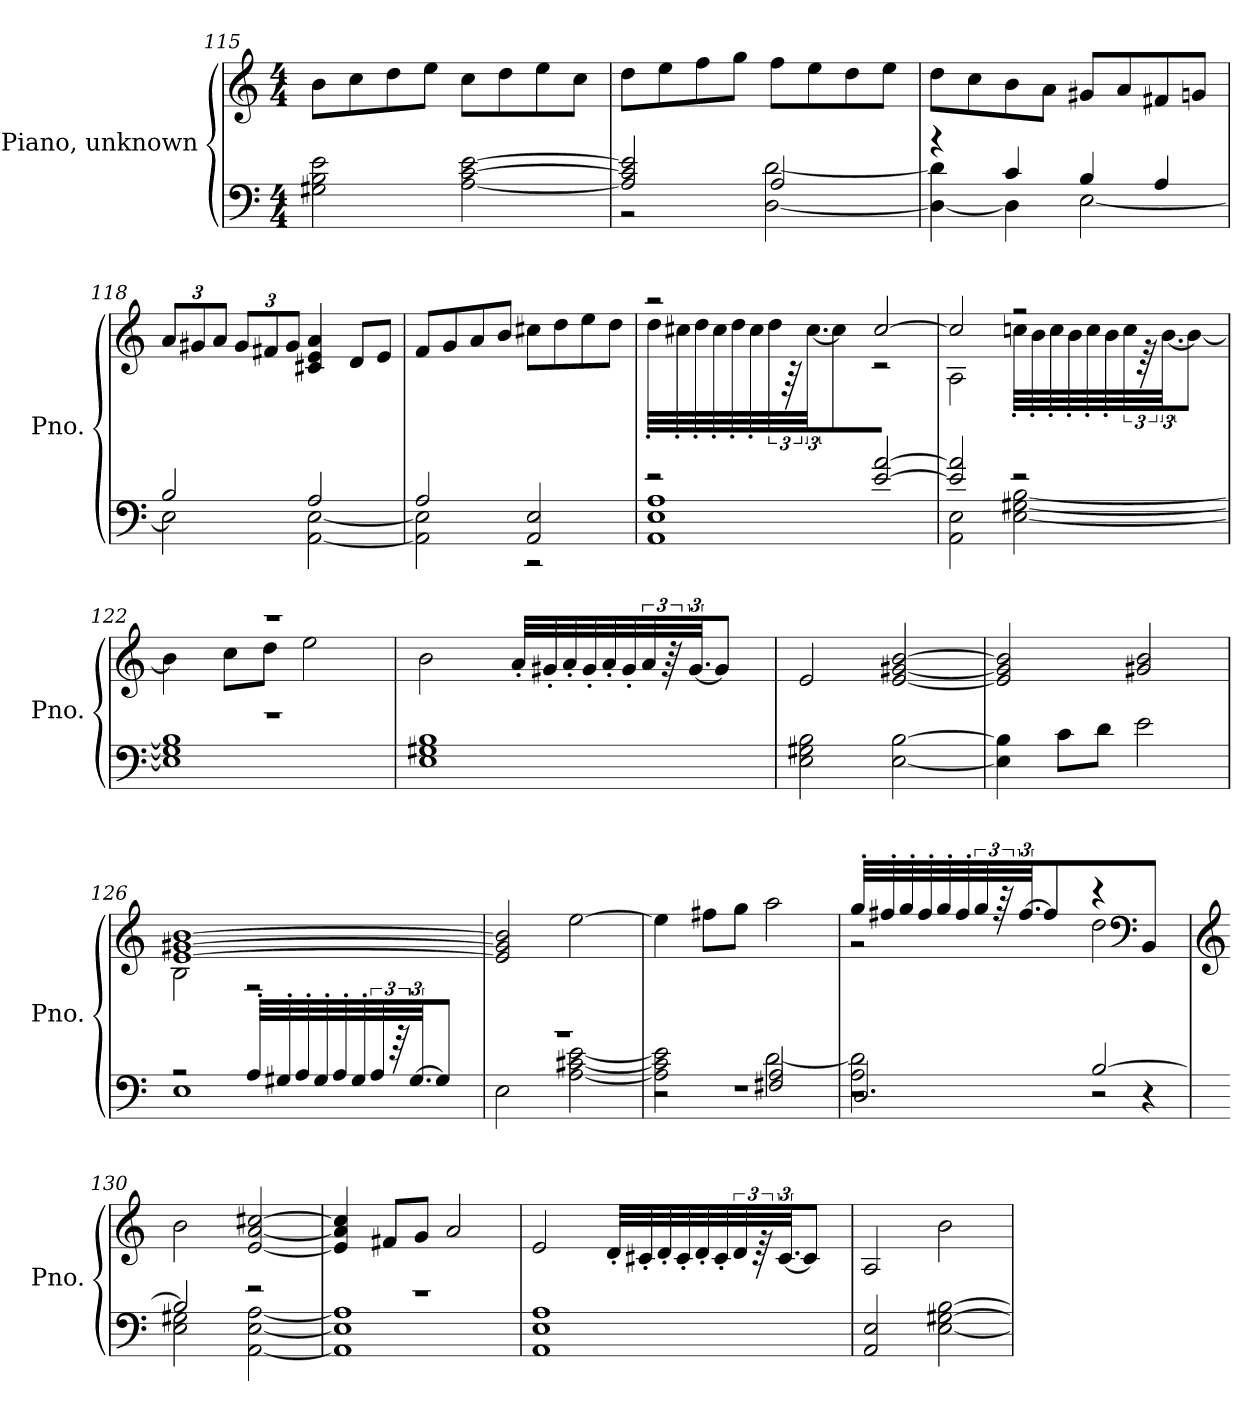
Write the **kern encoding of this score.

**kern	**kern
*part1	*part1
*staff2	*staff1
*I"Piano, unknown	*
*I'Pno.	*
*clefF4	*clefG2
*k[]	*k[]
*M4/4	*M4/4
=115	=115
2G#X\ 2B\ 2e\	8b\L
.	8cc\
.	8dd\
.	8ee\J
[2A\ [2c\ [2e\	8cc\L
.	8dd\
.	8ee\
.	8cc\J
!!LO:LB:g=z
=116	=116
*^	*
2A/] 2c/] 2e/]	2r	8dd\L
.	.	8ee\
.	.	8ff\
.	.	8gg\J
2A/	[2D\ [2d\	8ff\L
.	.	8ee\
.	.	8dd\
.	.	8ee\J
=117	=117	=117
4r	4D\_ 4d\]	8dd\L
.	.	8cc\
4c/	4D\]	8b\
.	.	8a\J
4B/	[2E\	8g#X/L
.	.	8a/
4A/	.	8f#X/
.	.	8gn/J
=118	=118	=118
*	*	*Xbrackettup
2B/	2E\]	12a/L
.	.	12g#X/
.	.	12a/J
.	.	12g#/L
.	.	12f#X/
.	.	12g#/J
2A/	[2AA\ [2E\	4c#X/ 4e/ 4a/
.	.	8d/L
.	.	8e/J
=119	=119	=119
2A/	2AA\] 2E\]	8f/L
.	.	8g/
.	.	8a/
.	.	8b/J
2AA/ 2E/	2r	8cc#X\L
.	.	8dd\
.	.	8ee\
.	.	8dd\J
!!LO:LB:g=z
=120	=120	=120
*	*	*^
2r	1AA 1E 1A	2r	32dd'\LLL
.	.	.	32cc#X'\
.	.	.	32dd'\
.	.	.	32cc#'\
.	.	.	32dd'\
.	.	.	32cc#'\
*	*	*	*brackettup
.	.	.	48dd\JJJ
.	.	.	96r
.	.	.	[48.cc#\
.	.	.	4cc#\]
[2e/ [2a/	.	[2cc#/	2r
=121	=121	=121	=121
2e/] 2a/]	2AA\ 2E\	2cc#/]	2A\
2r	[2E\ [2G#X\ [2B\	2r	32ccn'\LLL
.	.	.	32b'\
.	.	.	32cc'\
.	.	.	32b'\
.	.	.	32cc'\
.	.	.	32b'\
.	.	.	48cc\JJJ
.	.	.	96r
.	.	.	[48.b\
.	.	.	4b\_
=122	=122	=122	=122
1r	1E] 1G#] 1B]	1r	4b\]
.	.	.	8cc\L
.	.	.	8dd\J
.	.	.	2ee\
*v	*v	*	*
*	*v	*v
=123	=123
1E 1G#X 1B	2b\
.	32a'/LLL
.	32g#X'/
.	32a'/
.	32g#'/
.	32a'/
.	32g#'/
.	48a/JJJ
.	96r
.	[48.g#/
.	4g#/]
!!LO:LB:g=z
=124	=124
2E\ 2G#X\ 2B\	2e/
[2E\ [2B\	[2e/ [2g#X/ [2b/
=125	=125
4E\] 4B\]	2e/] 2g#/] 2b/]
8c\L	.
8d\J	.
2e\	2g#X/ 2b/
=126	=126
*^	*^
2r	1E	[1e [1g#X [1b	2B\
32A'/LLL	.	.	2r
32G#X'/	.	.	.
32A'/	.	.	.
32G#'/	.	.	.
32A'/	.	.	.
32G#'/	.	.	.
48A/JJJ	.	.	.
96r	.	.	.
[48.G#/	.	.	.
4G#/]	.	.	.
*	*	*v	*v
=127	=127	=127
1r	2E\	2e/] 2g#/] 2b/]
.	[2A\ [2c#X\ [2e\	[2ee\
=128	=128	=128
*	*^	*
1r	2A\] 2c#\] 2e\]	2r	4ee\]
.	.	.	8ff#X\L
.	.	.	8gg\J
.	[2d\	2F#X/ 2A/	2aa\
!!LO:LB:g=z
=129	=129	=129	=129
*	*	*	*^
2r	2A\ 2d\]	2.D/	32gg'/LLL	2r
.	.	.	32ff#X'/	.
.	.	.	32gg'/	.
.	.	.	32ff#'/	.
.	.	.	32gg'/	.
.	.	.	32ff#'/	.
.	.	.	48gg/JJJ	.
.	.	.	96r	.
.	.	.	[48.ff#/	.
.	.	.	4ff#/]	.
[2B/	2r	.	4r	2dd\
*	*	*	*clefF4	*
.	.	4r	4BB/	.
*v	*v	*v	*	*
*	*v	*v
=130	=130
*	*clefG2
*^	*
2B/]	2E\ 2G#X\	2b\
2r	[2AA\ [2E\ [2A\	[2e/ [2a/ [2cc#X/
=131	=131	=131
1r	1AA] 1E] 1A]	4e/] 4a/] 4cc#/]
.	.	8f#X/L
.	.	8g/J
.	.	2a/
*v	*v	*
=132	=132
1AA 1E 1A	2e/
.	32d'/LLL
.	32c#X'/
.	32d'/
.	32c#'/
.	32d'/
.	32c#'/
.	48d/JJJ
.	96r
.	[48.c#/
.	4c#/]
=133	=133
2AA/ 2E/	2A/
[2E\ [2G#X\ [2B\	2b\
=	=
*-	*-
